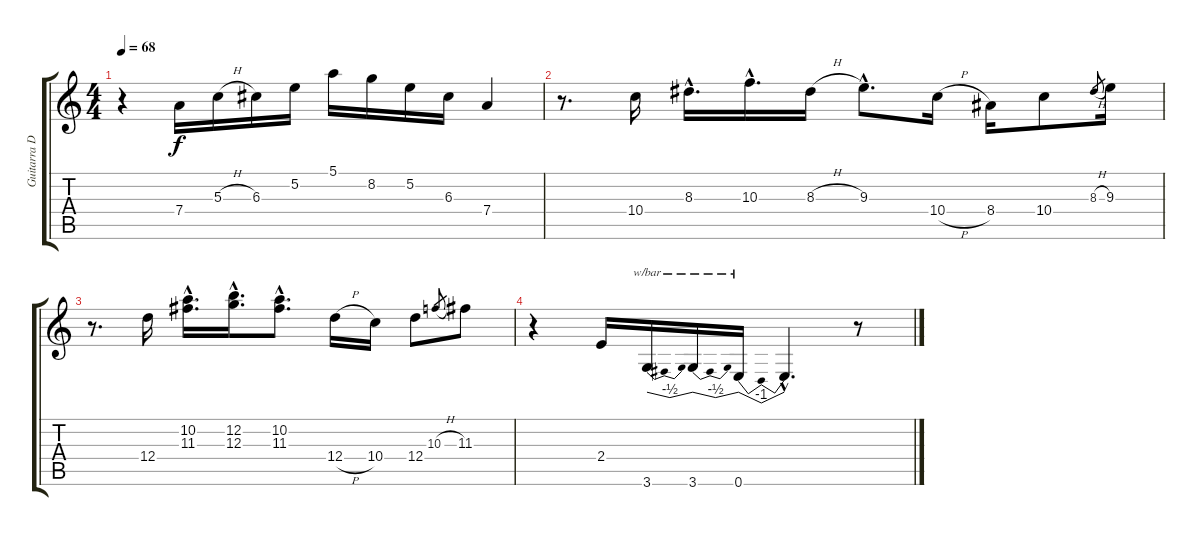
\track ("Guitarra Dist." "Guitarra D") {instrument distortionguitar}
\staff {score tabs}
\tuning (E4 B3 G3 D3 A2 E2) {hide}
\ts (4 4)
\tempo 68
\clef g2
\ks c
r.4{dy mp} 7.4.16{dy f} 5.3{h}.16 6.3.16 5.2.16 5.1.16 8.2.16 5.2.16 6.3.16 7.4.4 |
r.8{d} 10.4.16 8.3{hac}.16{d} 10.3{hac}.16{d} 8.3{h}.16 9.3{hac}.8{d} 10.4{h}.16 8.4.16 10.4.8 8.3{h}.8{gr} 9.3.16 |
r.8{d} 12.4.16 (10.2{hac} 11.3{hac}).16{d} (12.2{hac} 12.3{hac}).16{d} (10.2{hac} 11.3{hac}).8{d} 12.4{h}.16 10.4.16 12.4.8 10.3{h}.8{gr} 11.3.8 |
r.4 2.4.16 3.6.16{tbe (dip default 0 0 30 -2 60 0)} 3.6.16{tbe (dip default 0 0 30 -2 60 0)} 0.6.16{tbe (dip default 0 0 30 -4 60 0)} 0.6{hac t}.4{d} r.8
